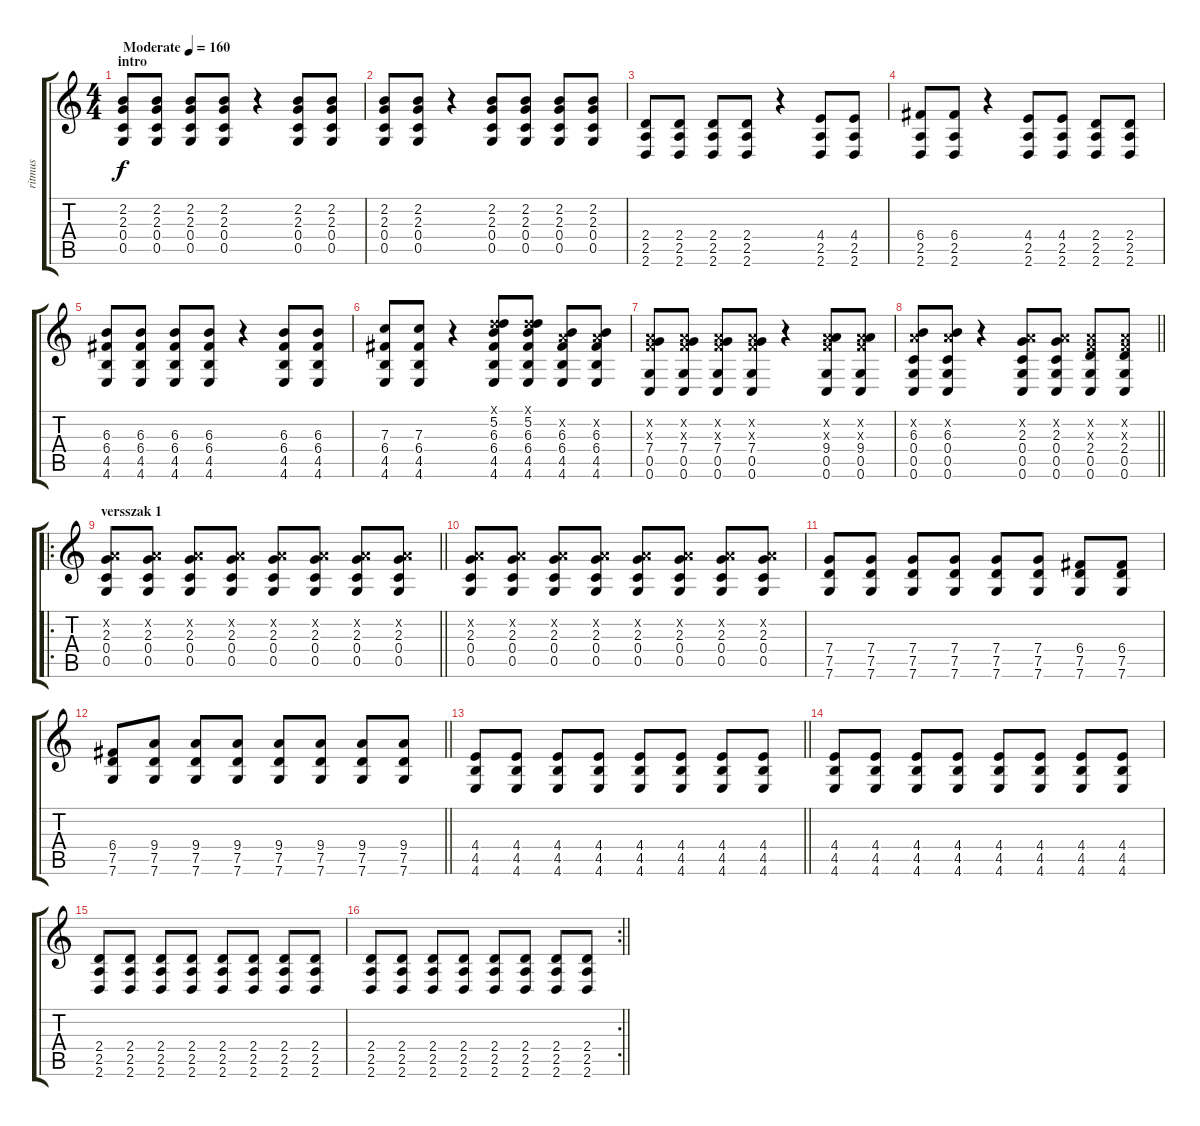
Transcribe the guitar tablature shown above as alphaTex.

\track ("ritmus" "ritmus") {instrument distortionguitar}
\staff {score tabs}
\tuning (D4 A3 F3 C3 G2 C2) {hide}
\ts (4 4)
\section ("" "intro")
\tempo (160 "Moderate")
\clef g2
\ks c
(2.2 2.3 0.4 0.5).8{dy f instrument distortionguitar} (2.2 2.3 0.4 0.5).8 (2.2 2.3 0.4 0.5).8 (2.2 2.3 0.4 0.5).8 r.4 (2.2 2.3 0.4 0.5).8 (2.2 2.3 0.4 0.5).8 |
(2.2 2.3 0.4 0.5).8 (2.2 2.3 0.4 0.5).8 r.4 (2.2 2.3 0.4 0.5).8 (2.2 2.3 0.4 0.5).8 (2.2 2.3 0.4 0.5).8 (2.2 2.3 0.4 0.5).8 |
(2.4 2.5 2.6).8 (2.4 2.5 2.6).8 (2.4 2.5 2.6).8 (2.4 2.5 2.6).8 r.4 (4.4 2.5 2.6).8 (4.4 2.5 2.6).8 |
(6.4 2.5 2.6).8 (6.4 2.5 2.6).8 r.4 (4.4 2.5 2.6).8 (4.4 2.5 2.6).8 (2.4 2.5 2.6).8 (2.4 2.5 2.6).8 |
(6.3 6.4 4.5 4.6).8 (6.3 6.4 4.5 4.6).8 (6.3 6.4 4.5 4.6).8 (6.3 6.4 4.5 4.6).8 r.4 (6.3 6.4 4.5 4.6).8 (6.3 6.4 4.5 4.6).8 |
(7.3 6.4 4.5 4.6).8 (7.3 6.4 4.5 4.6).8 r.4 (0.1{x} 5.2 6.3 6.4 4.5 4.6).8 (0.1{x} 5.2 6.3 6.4 4.5 4.6).8 (0.2{x} 6.3 6.4 4.5 4.6).8 (0.2{x} 6.3 6.4 4.5 4.6).8 |
(0.2{x} 0.3{x} 7.4 0.5 0.6).8 (0.2{x} 0.3{x} 7.4 0.5 0.6).8 (0.2{x} 0.3{x} 7.4 0.5 0.6).8 (0.2{x} 0.3{x} 7.4 0.5 0.6).8 r.4 (0.2{x} 0.3{x} 9.4 0.5 0.6).8 (0.2{x} 0.3{x} 9.4 0.5 0.6).8 |
\barLineRight lightlight
(0.2{x} 6.3 0.4 0.5 0.6).8 (0.2{x} 6.3 0.4 0.5 0.6).8 r.4 (0.2{x} 2.3 0.4 0.5 0.6).8 (0.2{x} 2.3 0.4 0.5 0.6).8 (0.2{x} 0.3{x} 2.4 0.5 0.6).8 (0.2{x} 0.3{x} 2.4 0.5 0.6).8 |
\ro
\section ("" "versszak 1")
\barLineRight lightlight
(0.2{x} 2.3 0.4 0.5).8 (0.2{x} 2.3 0.4 0.5).8 (0.2{x} 2.3 0.4 0.5).8 (0.2{x} 2.3 0.4 0.5).8 (0.2{x} 2.3 0.4 0.5).8 (0.2{x} 2.3 0.4 0.5).8 (0.2{x} 2.3 0.4 0.5).8 (0.2{x} 2.3 0.4 0.5).8 |
(0.2{x} 2.3 0.4 0.5).8 (0.2{x} 2.3 0.4 0.5).8 (0.2{x} 2.3 0.4 0.5).8 (0.2{x} 2.3 0.4 0.5).8 (0.2{x} 2.3 0.4 0.5).8 (0.2{x} 2.3 0.4 0.5).8 (0.2{x} 2.3 0.4 0.5).8 (0.2{x} 2.3 0.4 0.5).8 |
(7.4 7.5 7.6).8 (7.4 7.5 7.6).8 (7.4 7.5 7.6).8 (7.4 7.5 7.6).8 (7.4 7.5 7.6).8 (7.4 7.5 7.6).8 (6.4 7.5 7.6).8 (6.4 7.5 7.6).8 |
\barLineRight lightlight
(6.4 7.5 7.6).8 (9.4 7.5 7.6).8 (9.4 7.5 7.6).8 (9.4 7.5 7.6).8 (9.4 7.5 7.6).8 (9.4 7.5 7.6).8 (9.4 7.5 7.6).8 (9.4 7.5 7.6).8 |
\barLineRight lightlight
(4.4 4.5 4.6).8 (4.4 4.5 4.6).8 (4.4 4.5 4.6).8 (4.4 4.5 4.6).8 (4.4 4.5 4.6).8 (4.4 4.5 4.6).8 (4.4 4.5 4.6).8 (4.4 4.5 4.6).8 |
(4.4 4.5 4.6).8 (4.4 4.5 4.6).8 (4.4 4.5 4.6).8 (4.4 4.5 4.6).8 (4.4 4.5 4.6).8 (4.4 4.5 4.6).8 (4.4 4.5 4.6).8 (4.4 4.5 4.6).8 |
(2.4 2.5 2.6).8 (2.4 2.5 2.6).8 (2.4 2.5 2.6).8 (2.4 2.5 2.6).8 (2.4 2.5 2.6).8 (2.4 2.5 2.6).8 (2.4 2.5 2.6).8 (2.4 2.5 2.6).8 |
\rc 2
\barLineRight lightlight
(2.4 2.5 2.6).8 (2.4 2.5 2.6).8 (2.4 2.5 2.6).8 (2.4 2.5 2.6).8 (2.4 2.5 2.6).8 (2.4 2.5 2.6).8 (2.4 2.5 2.6).8 (2.4 2.5 2.6).8
